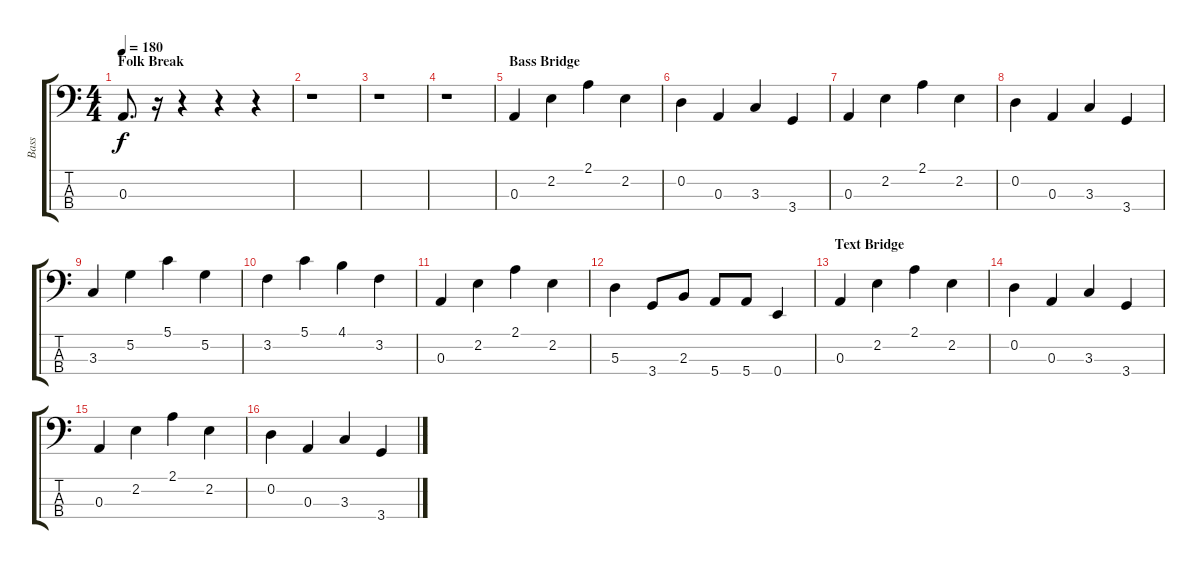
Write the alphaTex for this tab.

\track ("Bass" "Bass") {instrument electricbassfinger}
\staff {score tabs}
\tuning (G2 D2 A1 E1) {hide}
\ts (4 4)
\section ("" "Folk Break")
\tempo 180
\clef f4
\ks c
0.3.8{d dy f} r.16 r.4 r.4 r.4 |
r.1 |
r.1 |
r.1 |
\section ("" "Bass Bridge")
0.3.4 2.2.4 2.1.4 2.2.4 |
0.2.4 0.3.4 3.3.4 3.4.4 |
0.3.4 2.2.4 2.1.4 2.2.4 |
0.2.4 0.3.4 3.3.4 3.4.4 |
3.3.4 5.2.4 5.1.4 5.2.4 |
3.2.4 5.1.4 4.1.4 3.2.4 |
0.3.4 2.2.4 2.1.4 2.2.4 |
5.3.4 3.4.8 2.3.8 5.4.8 5.4.8 0.4.4 |
\section ("" "Text Bridge")
0.3.4 2.2.4 2.1.4 2.2.4 |
0.2.4 0.3.4 3.3.4 3.4.4 |
0.3.4 2.2.4 2.1.4 2.2.4 |
0.2.4 0.3.4 3.3.4 3.4.4
